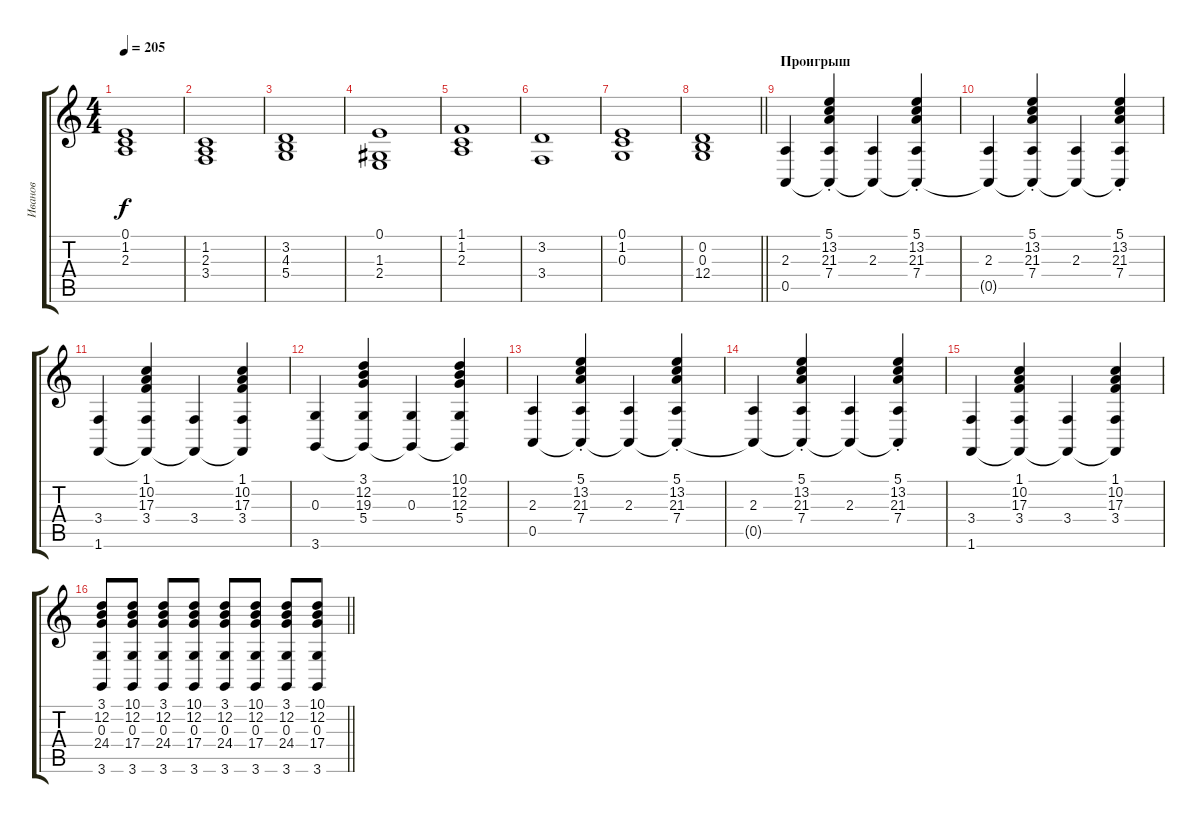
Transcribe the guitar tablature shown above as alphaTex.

\track ("Иванов" "Иванов") {instrument stringensemble1}
\staff {score tabs}
\tuning (E4 B3 G3 D3 A2 E2) {hide}
\ts (4 4)
\tempo 205
\clef g2
\ks c
(0.1 1.2 2.3).1{dy f} |
(1.2 2.3 3.4).1 |
(3.2 4.3 5.4).1 |
(0.1 1.3 2.4).1 |
(1.1 1.2 2.3).1 |
(3.2 3.4).1 |
(0.1 1.2 0.3).1 |
\barLineRight lightlight
(0.2 0.3 12.4).1 |
\section ("" "Проигрыш")
(2.3 0.5).4 (5.1 13.2{st} 21.3{st} 7.4 0.5{t}).4 (2.3 0.5{t}).4 (5.1{st} 13.2{st} 21.3{st} 7.4 0.5{t}).4 |
(2.3 0.5{t}).4 (5.1{st} 13.2{st} 21.3{st} 7.4 0.5{t}).4 (2.3 0.5{t}).4 (5.1{st} 13.2{st} 21.3{st} 7.4 0.5{t}).4 |
(3.4 1.6).4 (1.1 10.2 17.3 3.4 1.6{t}).4 (3.4 1.6{t}).4 (1.1 10.2 17.3 3.4 1.6{t}).4 |
(0.3 3.6).4 (3.1 12.2 19.3 5.4 3.6{t}).4 (0.3 3.6{t}).4 (10.1 12.2 12.3 5.4 3.6{t}).4 |
(2.3 0.5).4 (5.1 13.2{st} 21.3{st} 7.4 0.5{t}).4 (2.3 0.5{t}).4 (5.1{st} 13.2{st} 21.3{st} 7.4 0.5{t}).4 |
(2.3 0.5{t}).4 (5.1{st} 13.2{st} 21.3{st} 7.4 0.5{t}).4 (2.3 0.5{t}).4 (5.1{st} 13.2{st} 21.3{st} 7.4 0.5{t}).4 |
(3.4 1.6).4 (1.1 10.2 17.3 3.4 1.6{t}).4 (3.4 1.6{t}).4 (1.1 10.2 17.3 3.4 1.6{t}).4 |
\barLineRight lightlight
(3.1 12.2 0.3 24.4 3.6).8 (10.1 12.2 0.3 17.4 3.6).8 (3.1 12.2 0.3 24.4 3.6).8 (10.1 12.2 0.3 17.4 3.6).8 (3.1 12.2 0.3 24.4 3.6).8 (10.1 12.2 0.3 17.4 3.6).8 (3.1 12.2 0.3 24.4 3.6).8 (10.1 12.2 0.3 17.4 3.6).8
